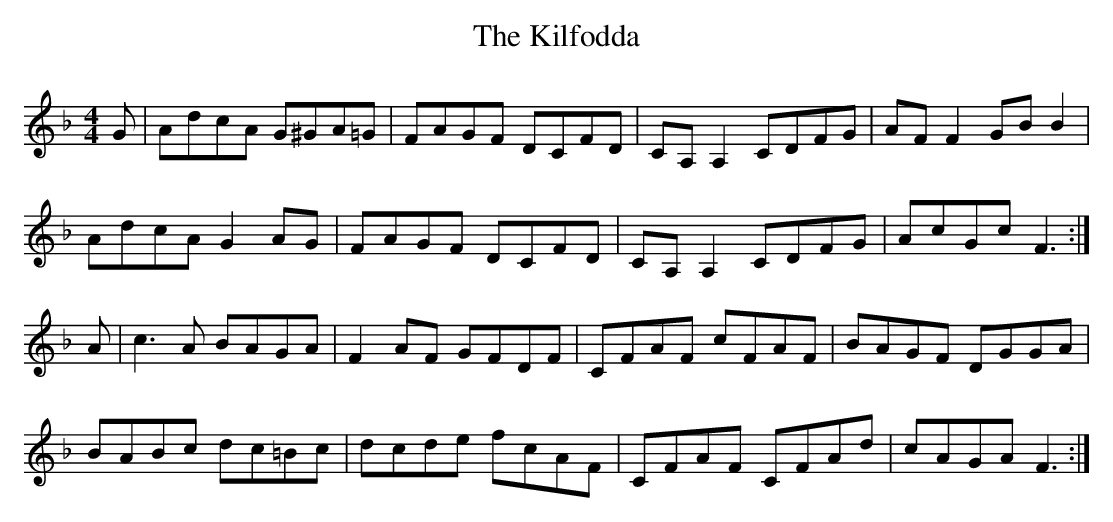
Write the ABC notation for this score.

X:1
T:The Kilfodda
M:4/4
L:1/8
K:F
G|AdcA G^GA=G|FAGF DCFD|CA, A,2 CDFG|AF F2 GB B2|
AdcA G2 AG|FAGF DCFD|CA, A,2 CDFG|AcGc F3 :|
A|c3 A BAGA|F2 AF GFDF|CFAF cFAF|BAGF DGGA|
BABc dc=Bc|dcde fcAF|CFAF CFAd|cAGA F3 :|
